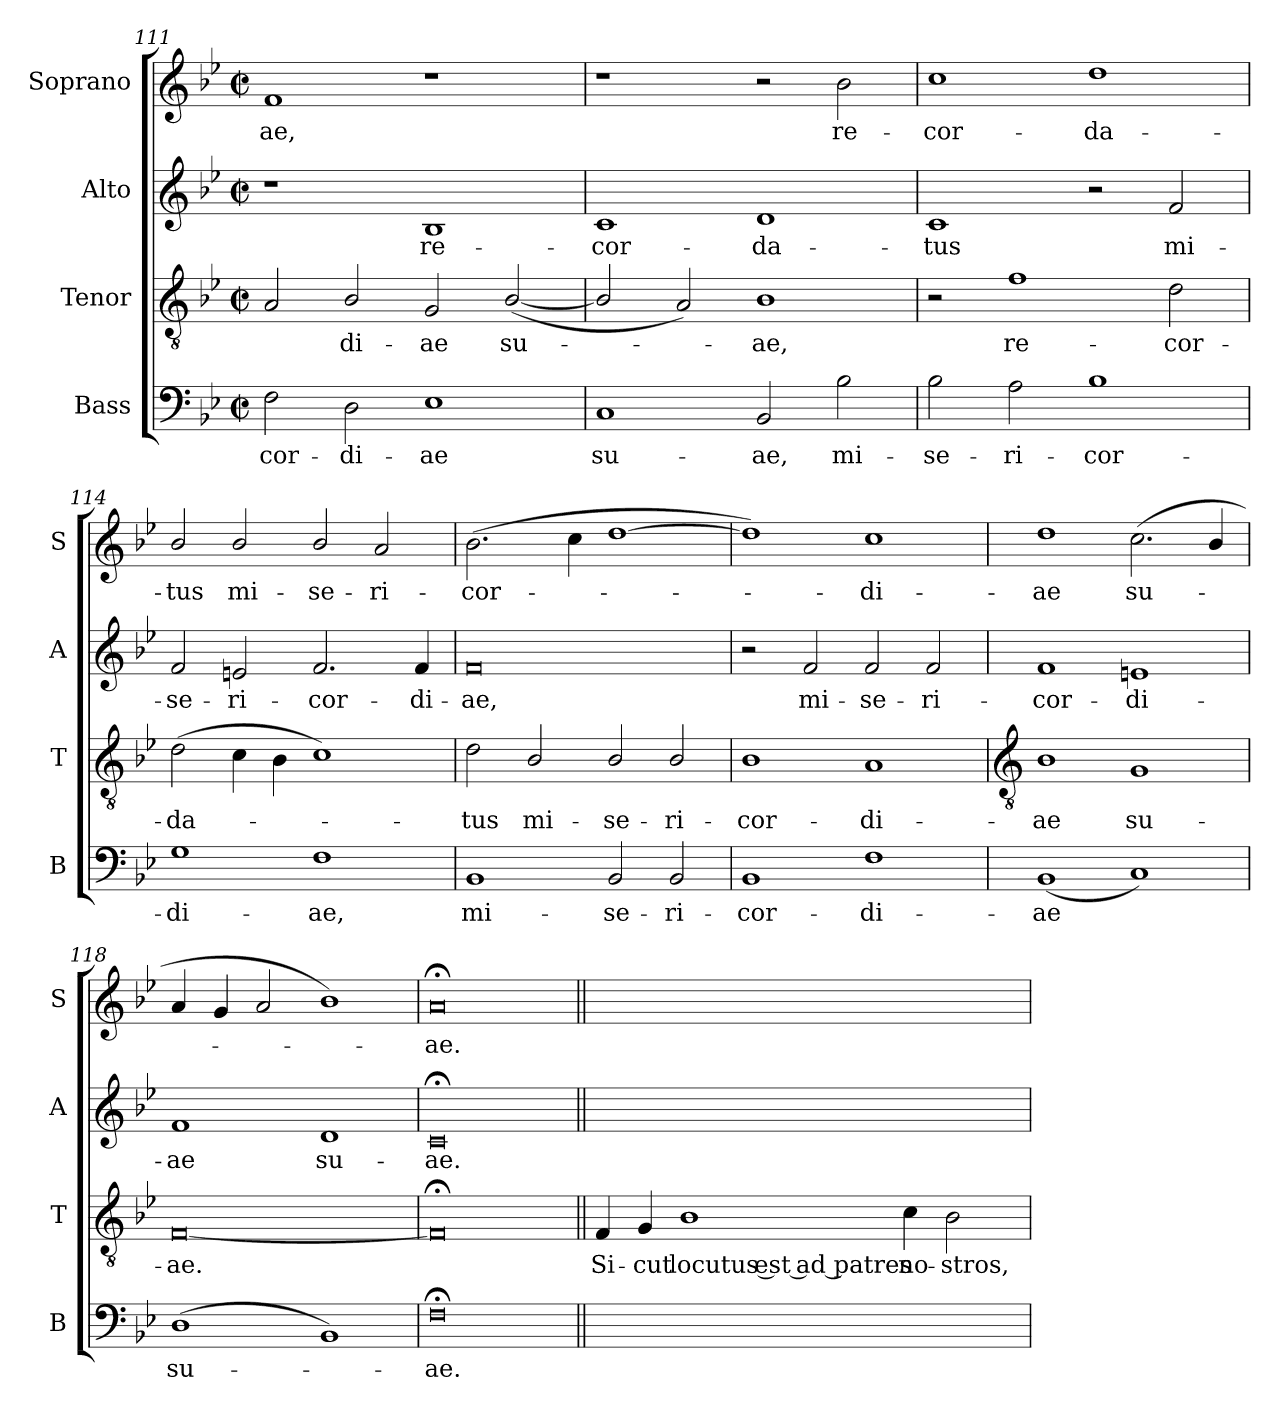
**kern	**text	**kern	**text	**kern	**text	**kern	**text
*part4	*part4	*part3	*part3	*part2	*part2	*part1	*part1
*staff4	*staff4	*staff3	*staff3	*staff2	*staff2	*staff1	*staff1
*I"Bass	*	*I"Tenor	*	*I"Alto	*	*I"Soprano	*
*I'B	*	*I'T	*	*I'A	*	*I'S	*
*clefF4	*	*clefGv2	*	*clefG2	*	*clefG2	*
*k[b-e-]	*	*k[b-e-]	*	*k[b-e-]	*	*k[b-e-]	*
*B-:	*	*B-:	*	*B-:	*	*B-:	*
*M4/2	*	*M4/2	*	*M4/2	*	*M4/2	*
*met(c|)	*	*met(c|)	*	*met(c|)	*	*met(c|)	*
=111	=111	=111	=111	=111	=111	=111	=111
!	!LO:LY:b	!	!	!	!	!	!LO:LY:b
2F	-cor-	2A	.	1r	.	1f	ae,
!	!LO:LY:b	!	!LO:LY:b	!	!	!	!
2D	-di-	2B-/	di-	.	.	.	.
!	!LO:LY:b	!	!LO:LY:b	!	!LO:LY:b	!	!
1E-	-ae	2G	-ae	1B-	re-	1r	.
!	!	!	!LO:LY:b	!	!	!	!
.	.	(<[2B-/	su-	.	.	.	.
=112	=112	=112	=112	=112	=112	=112	=112
!	!LO:LY:b	!	!	!	!LO:LY:b	!	!
1C	su-	2B-/]	.	1c	-cor-	1r	.
.	.	2A)	.	.	.	.	.
!	!LO:LY:b	!	!LO:LY:b	!	!LO:LY:b	!	!
2BB-	-ae,	1B-	ae,	1d	-da-	2r	.
!	!LO:LY:b	!	!	!	!	!	!LO:LY:b
2B-	mi-	.	.	.	.	2b-	re-
=113	=113	=113	=113	=113	=113	=113	=113
!	!LO:LY:b	!	!	!	!LO:LY:b	!	!LO:LY:b
2B-	-se-	2r	.	1c	-tus	1cc	-cor-
!	!LO:LY:b	!	!LO:LY:b	!	!	!	!
2A	-ri-	1f	re-	.	.	.	.
!	!LO:LY:b	!	!	!	!	!	!LO:LY:b
1B-	-cor-	.	.	2r	.	1dd	-da-
!	!	!	!LO:LY:b	!	!LO:LY:b	!	!
.	.	2d	-cor-	2f	mi-	.	.
=114	=114	=114	=114	=114	=114	=114	=114
!	!LO:LY:b	!	!LO:LY:b	!	!LO:LY:b	!	!LO:LY:b
1G	-di-	(>2d	-da-	2f	-se-	2b-/	-tus
!	!	!	!	!	!LO:LY:b	!	!LO:LY:b
.	.	4c	.	2en	-ri-	2b-/	mi-
.	.	4B-	.	.	.	.	.
!	!LO:LY:b	!	!	!	!LO:LY:b	!	!LO:LY:b
1F	-ae,	1c)	.	2.f	-cor-	2b-/	-se-
!	!	!	!	!	!	!	!LO:LY:b
.	.	.	.	.	.	2a	-ri-
!	!	!	!	!	!LO:LY:b	!	!
.	.	.	.	4f	-di-	.	.
=115	=115	=115	=115	=115	=115	=115	=115
!	!LO:LY:b	!	!LO:LY:b	!	!LO:LY:b	!	!LO:LY:b
1BB-	mi-	2d	tus	0f	-ae,	(>2.b-	-cor-
!	!	!	!LO:LY:b	!	!	!	!
.	.	2B-/	mi-	.	.	.	.
.	.	.	.	.	.	4cc	.
!	!LO:LY:b	!	!LO:LY:b	!	!	!	!
2BB-	-se-	2B-/	-se-	.	.	[1dd	.
!	!LO:LY:b	!	!LO:LY:b	!	!	!	!
2BB-	-ri-	2B-/	-ri-	.	.	.	.
=116	=116	=116	=116	=116	=116	=116	=116
!	!LO:LY:b	!	!LO:LY:b	!	!	!	!
1BB-	-cor-	1B-	-cor-	2r	.	1dd])	.
!	!	!	!	!	!LO:LY:b	!	!
.	.	.	.	2f	mi-	.	.
!	!LO:LY:b	!	!LO:LY:b	!	!LO:LY:b	!	!LO:LY:b
1F	-di-	1A	-di-	2f	-se-	1cc	di-
!	!	!	!	!	!LO:LY:b	!	!
.	.	.	.	2f	-ri-	.	.
!!LO:LB:g=z
=117	=117	=117	=117	=117	=117	=117	=117
*	*	*clefGv2	*	*	*	*	*
!	!LO:LY:b	!	!LO:LY:b	!	!LO:LY:b	!	!LO:LY:b
(<1BB-	-ae	1B-	-ae	1f	-cor-	1dd	-ae
!	!	!	!LO:LY:b	!	!LO:LY:b	!	!LO:LY:b
1C)	.	1G	su-	1en	-di-	(<2.cc	su-
.	.	.	.	.	.	4b-/	.
=118	=118	=118	=118	=118	=118	=118	=118
!	!LO:LY:b	!	!LO:LY:b	!	!LO:LY:b	!	!
(<1D	su-	[0F	-ae.	1f	-ae	4a	.
.	.	.	.	.	.	4g/	.
.	.	.	.	.	.	2a	.
!	!	!	!	!	!LO:LY:b	!	!
1BB-)	.	.	.	1d	su-	1b-/)	.
=119	=119	=119	=119	=119	=119	=119	=119
!	!LO:LY:b	!	!	!	!LO:LY:b	!	!LO:LY:b
0F;<	ae.	0F;<]	.	0c;<	-ae.	0a;<	ae.
=120||	=120||	=120||	=120||	=120||	=120||	=120||	=120||
!	!	!	!LO:LY:b	!	!	!	!
0ryy	.	4F	Si-	0ryy	.	0ryy	.
!	!	!	!LO:LY:b	!	!	!	!
.	.	4G	-cut	.	.	.	.
!	!	!	!LO:LY:b	!	!	!	!
.	.	1B-	locutus est ad patres	.	.	.	.
!	!	!	!LO:LY:b	!	!	!	!
.	.	4c	no-	.	.	.	.
!	!	!	!LO:LY:b	!	!	!	!
.	.	2B-	-stros,	.	.	.	.
4ryy	.	.	.	4ryy	.	4ryy	.
=	=	=	=	=	=	=	=
*-	*-	*-	*-	*-	*-	*-	*-
